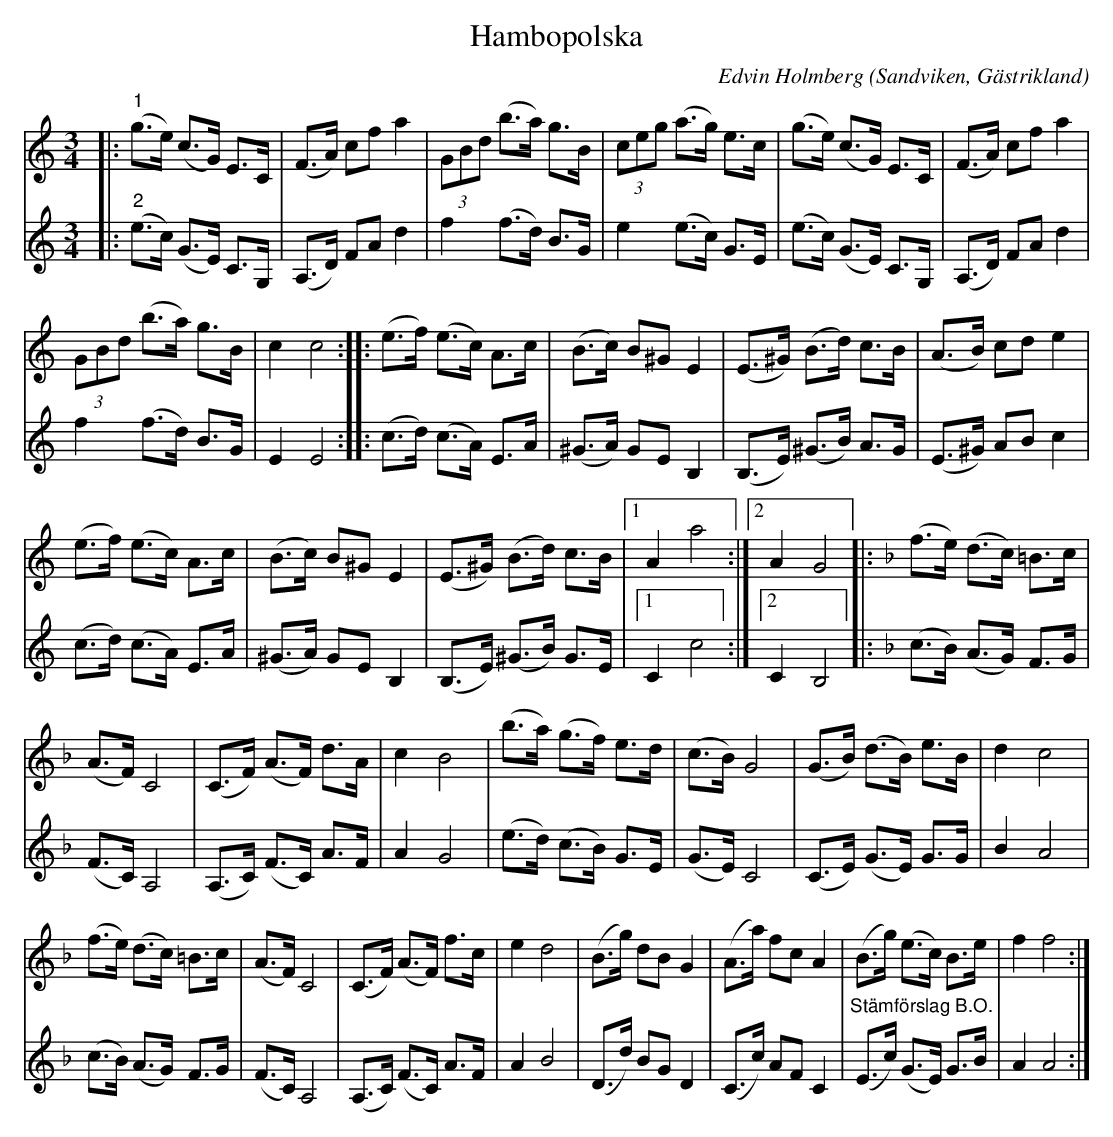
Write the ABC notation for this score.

X:1
T:Hambopolska
O:Sandviken, Gästrikland
C:Edvin Holmberg
L:1/8
M:3/4
K:Am
V:1
|:"^1" (g>e) (c>G) E>C | (F>A) cf a2 | (3GBd (b>a) g>B | (3ceg (a>g) e>c | (g>e) (c>G) E>C | (F>A) cf a2 |
(3GBd (b>a) g>B | c2 c4 :: (e>f) (e>c) A>c | (B>c) B^G E2 | (E>^G) (B>d) c>B | (A>B) cd e2 |
(e>f) (e>c) A>c | (B>c) B^G E2 | (E>^G) (B>d) c>B |1 A2 a4 :|2 A2 G4 |: [K:F] (f>e) (d>c) =B>c |
(A>F) C4 | (C>F) (A>F) d>A | c2 B4 | (b>a) (g>f) e>d | (c>B) G4 | (G>B) (d>B) e>B | d2 c4 |
(f>e) (d>c) =B>c | (A>F) C4 | (C>F) (A>F) f>c | e2 d4 | (B>g) dB G2 | (A>a) fc A2 | (B>g) (e>c) B>e | f2 f4 :|
V:2
|:"^2" (e>c) (G>E) C>G, | (A,>D) FA d2 | f2 (f>d) B>G | e2 (e>c) G>E | (e>c) (G>E) C>G, |
(A,>D) FA d2 | f2 (f>d) B>G | E2 E4 :: (c>d) (c>A) E>A | (^G>A) GE B,2 | (B,>E) (^G>B) A>G |
(E>^G) AB c2 | (c>d) (c>A) E>A | (^G>A) GE B,2 | (B,>E) (^G>B) G>E |1 C2 c4 :|2 C2 B,4 |:
[K:F] (c>B) (A>G) F>G | (F>C) A,4 | (A,>C) (F>C) A>F | A2 G4 | (e>d) (c>B) G>E | (G>E) C4 |
(C>E) (G>E) G>G | B2 A4 | (c>B) (A>G) F>G | (F>C) A,4 | (A,>C) (F>C) A>F | A2 B4 | (D>d) BG D2 |
(C>c) AF C2 |"^Stämförslag B.O." (E>c) (G>E) G>B | A2 A4 :|
